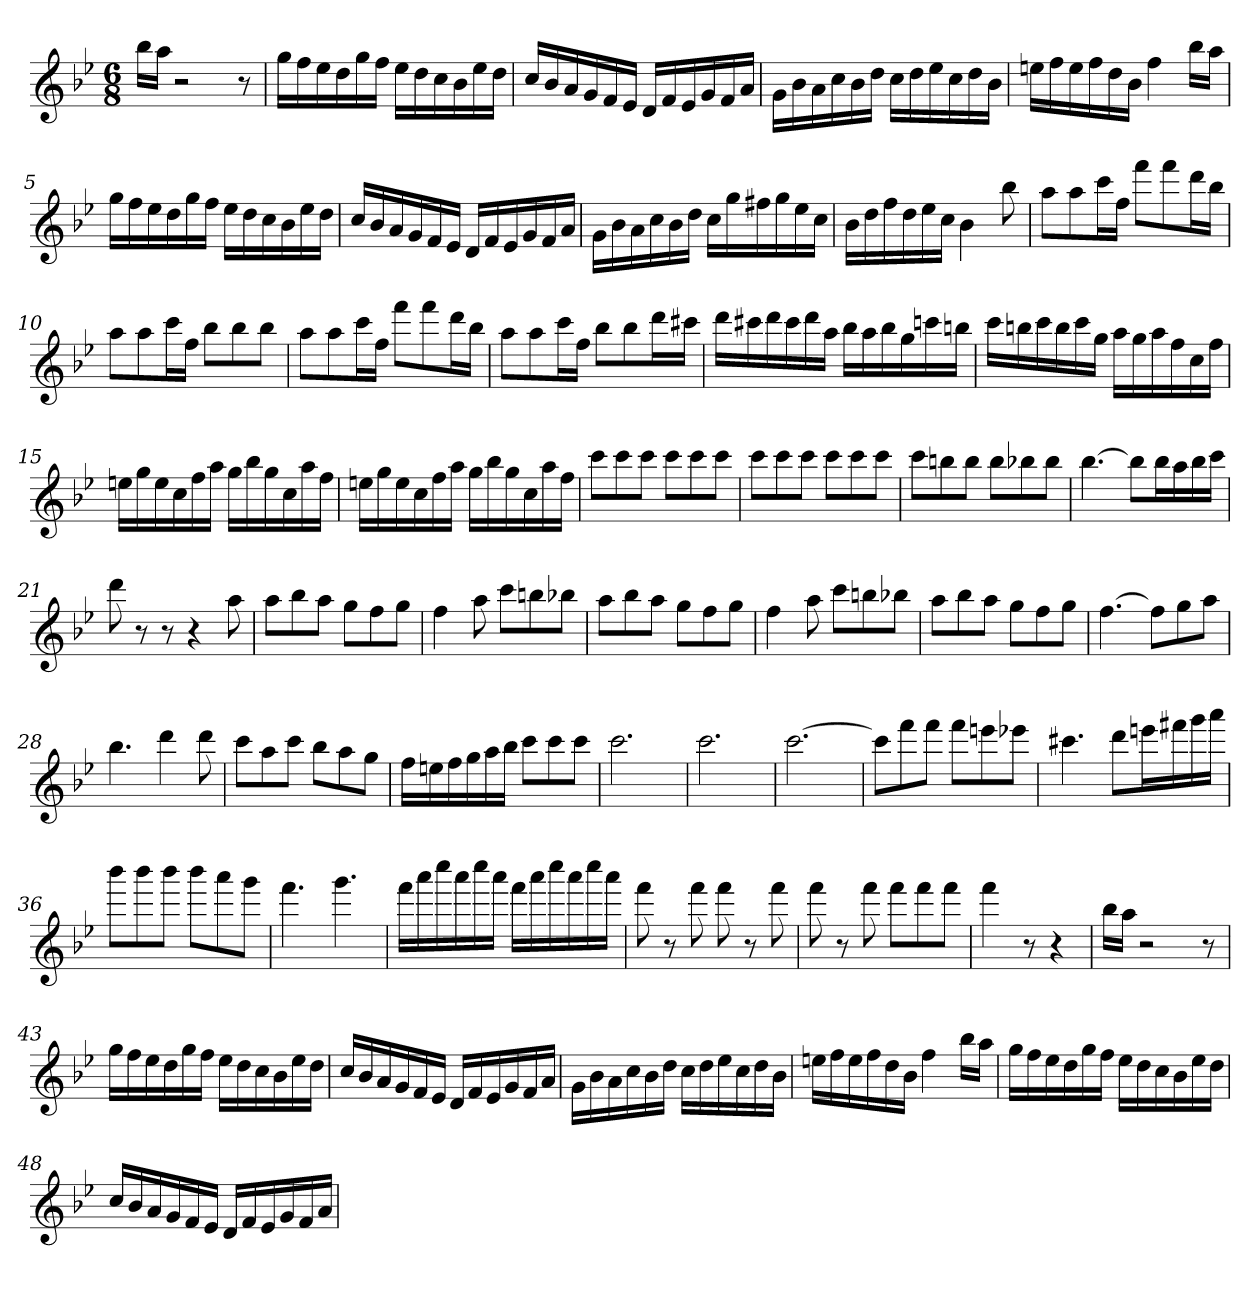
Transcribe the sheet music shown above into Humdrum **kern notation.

**kern
*part1
*staff1
*clefG2
*k[b-e-]
*B-:
*M6/8
=
16bb-\LL
16aa\JJ
2r
8r
=1
16gg\LL
16ff\
16ee-\
16dd\
16gg\
16ff\JJ
16ee-\LL
16dd\
16cc\
16b-\
16ee-\
16dd\JJ
=2
16cc/LL
16b-/
16a/
16g/
16f/
16e-/JJ
16d/LL
16f/
16e-/
16g/
16f/
16a/JJ
=3
16g\LL
16b-\
16a\
16cc\
16b-\
16dd\JJ
16cc\LL
16dd\
16ee-\
16cc\
16dd\
16b-\JJ
=4
16een\LL
16ff\
16ee\
16ff\
16dd\
16b-\JJ
4ff
16bb-\LL
16aa\JJ
=5
16gg\LL
16ff\
16ee-\
16dd\
16gg\
16ff\JJ
16ee-\LL
16dd\
16cc\
16b-\
16ee-\
16dd\JJ
=6
16cc/LL
16b-/
16a/
16g/
16f/
16e-/JJ
16d/LL
16f/
16e-/
16g/
16f/
16a/JJ
=7
16g\LL
16b-\
16a\
16cc\
16b-\
16dd\JJ
16cc\LL
16gg\
16ff#X\
16gg\
16ee-\
16cc\JJ
=8
16b-\LL
16dd\
16ff\
16dd\
16ee-\
16cc\JJ
4b-
8bb-
=9
8aa\L
8aa\
16ccc\L
16ff\JJ
8fff\L
8fff\
16ddd\L
16bb-\JJ
=10
8aa\L
8aa\
16ccc\L
16ff\JJ
8bb-\L
8bb-\
8bb-\J
=11
8aa\L
8aa\
16ccc\L
16ff\JJ
8fff\L
8fff\
16ddd\L
16bb-\JJ
=12
8aa\L
8aa\
16ccc\L
16ff\JJ
8bb-\L
8bb-\
16ddd\L
16ccc#X\JJ
=13
16ddd\LL
16ccc#X\
16ddd\
16ccc#\
16ddd\
16aa\JJ
16bb-\LL
16aa\
16bb-\
16gg\
16cccn\
16bbn\JJ
=14
16ccc\LL
16bbn\
16ccc\
16bb\
16ccc\
16gg\JJ
16aa\LL
16gg\
16aa\
16ff\
16cc\
16ff\JJ
=15
16een\LL
16gg\
16ee\
16cc\
16ff\
16aa\JJ
16gg\LL
16bb-\
16gg\
16cc\
16aa\
16ff\JJ
=16
16een\LL
16gg\
16ee\
16cc\
16ff\
16aa\JJ
16gg\LL
16bb-\
16gg\
16cc\
16aa\
16ff\JJ
=17
8ccc\L
8ccc\
8ccc\J
8ccc\L
8ccc\
8ccc\J
=18
8ccc\L
8ccc\
8ccc\J
8ccc\L
8ccc\
8ccc\J
=19
8ccc\L
8bbn\
8bb\J
8bb\L
8bb-X\
8bb-\J
=20
[4.bb-
8bb-\L]
16bb-\L
16aa\
16bb-\
16ccc\JJ
=21
8ddd
8r
8r
4r
8aa
=22
8aa\L
8bb-\
8aa\J
8gg\L
8ff\
8gg\J
=23
4ff
8aa
8ccc\L
8bbn\
8bb-X\J
=24
8aa\L
8bb-\
8aa\J
8gg\L
8ff\
8gg\J
=25
4ff
8aa
8ccc\L
8bbn\
8bb-X\J
=26
8aa\L
8bb-\
8aa\J
8gg\L
8ff\
8gg\J
=27
[4.ff
8ff\L]
8gg\
8aa\J
=28
4.bb-
4ddd
8ddd
=29
8ccc\L
8aa\
8ccc\J
8bb-\L
8aa\
8gg\J
=30
16ff\LL
16een\
16ff\
16gg\
16aa\
16bb-\JJ
8ccc\L
8ccc\
8ccc\J
=31
2.ccc
=32
2.ccc
=33
[2.ccc
=34
8ccc\L]
8fff\
8fff\J
8fff\L
8eeen\
8eee-X\J
=35
4.ccc#X
8ddd\L
16eeen\L
16fff#X\
16ggg\
16aaa\JJ
=36
8bbb-\L
8bbb-\
8bbb-\J
8bbb-\L
8aaa\
8ggg\J
=37
4.fff
4.ggg
=38
16fff\LL
16aaa\
16cccc\
16aaa\
16cccc\
16aaa\JJ
16fff\LL
16aaa\
16cccc\
16aaa\
16cccc\
16aaa\JJ
=39
8fff
8r
8fff
8fff
8r
8fff
=40
8fff
8r
8fff
8fff\L
8fff\
8fff\J
=41
4fff
8r
4r
=42
16bb-\LL
16aa\JJ
2r
8r
=43
16gg\LL
16ff\
16ee-\
16dd\
16gg\
16ff\JJ
16ee-\LL
16dd\
16cc\
16b-\
16ee-\
16dd\JJ
=44
16cc/LL
16b-/
16a/
16g/
16f/
16e-/JJ
16d/LL
16f/
16e-/
16g/
16f/
16a/JJ
=45
16g\LL
16b-\
16a\
16cc\
16b-\
16dd\JJ
16cc\LL
16dd\
16ee-\
16cc\
16dd\
16b-\JJ
=46
16een\LL
16ff\
16ee\
16ff\
16dd\
16b-\JJ
4ff
16bb-\LL
16aa\JJ
=47
16gg\LL
16ff\
16ee-\
16dd\
16gg\
16ff\JJ
16ee-\LL
16dd\
16cc\
16b-\
16ee-\
16dd\JJ
=48
16cc/LL
16b-/
16a/
16g/
16f/
16e-/JJ
16d/LL
16f/
16e-/
16g/
16f/
16a/JJ
=
*-
